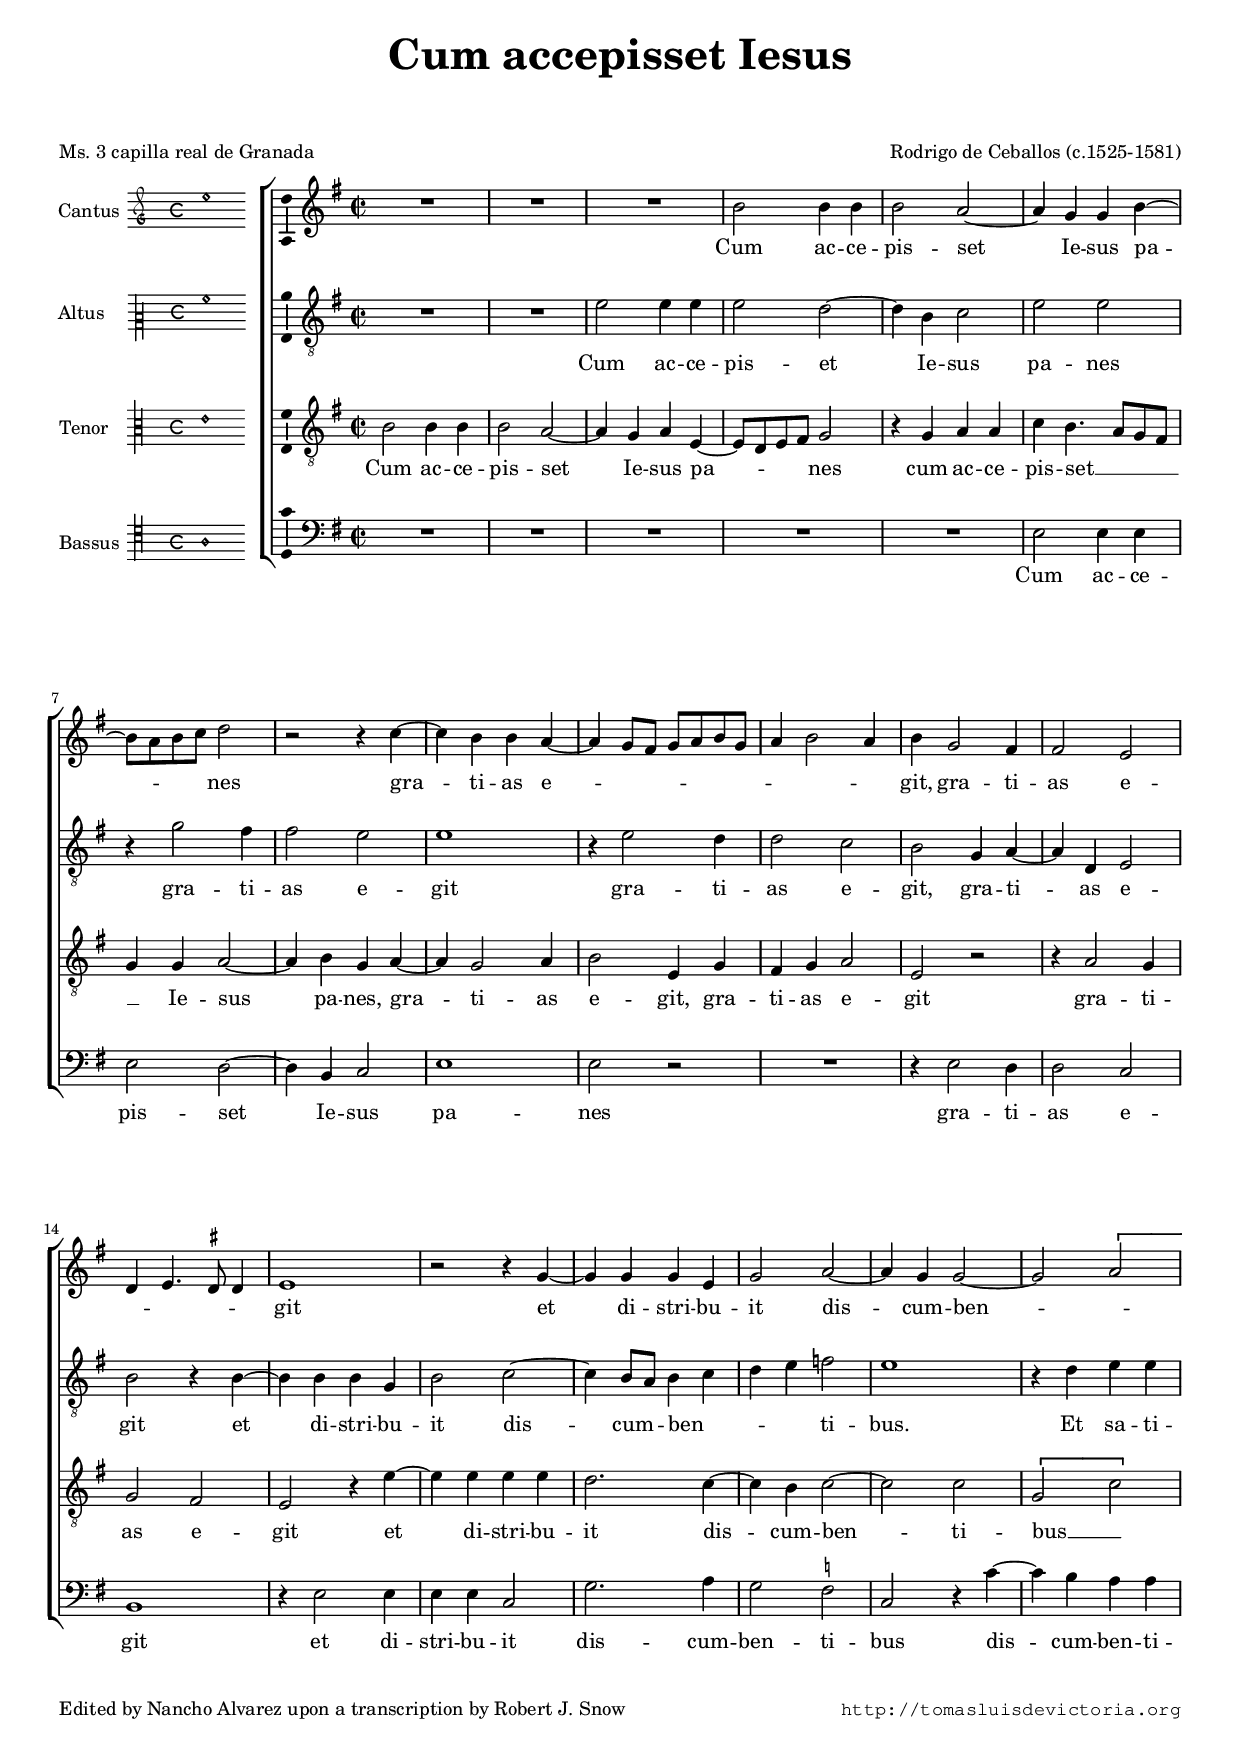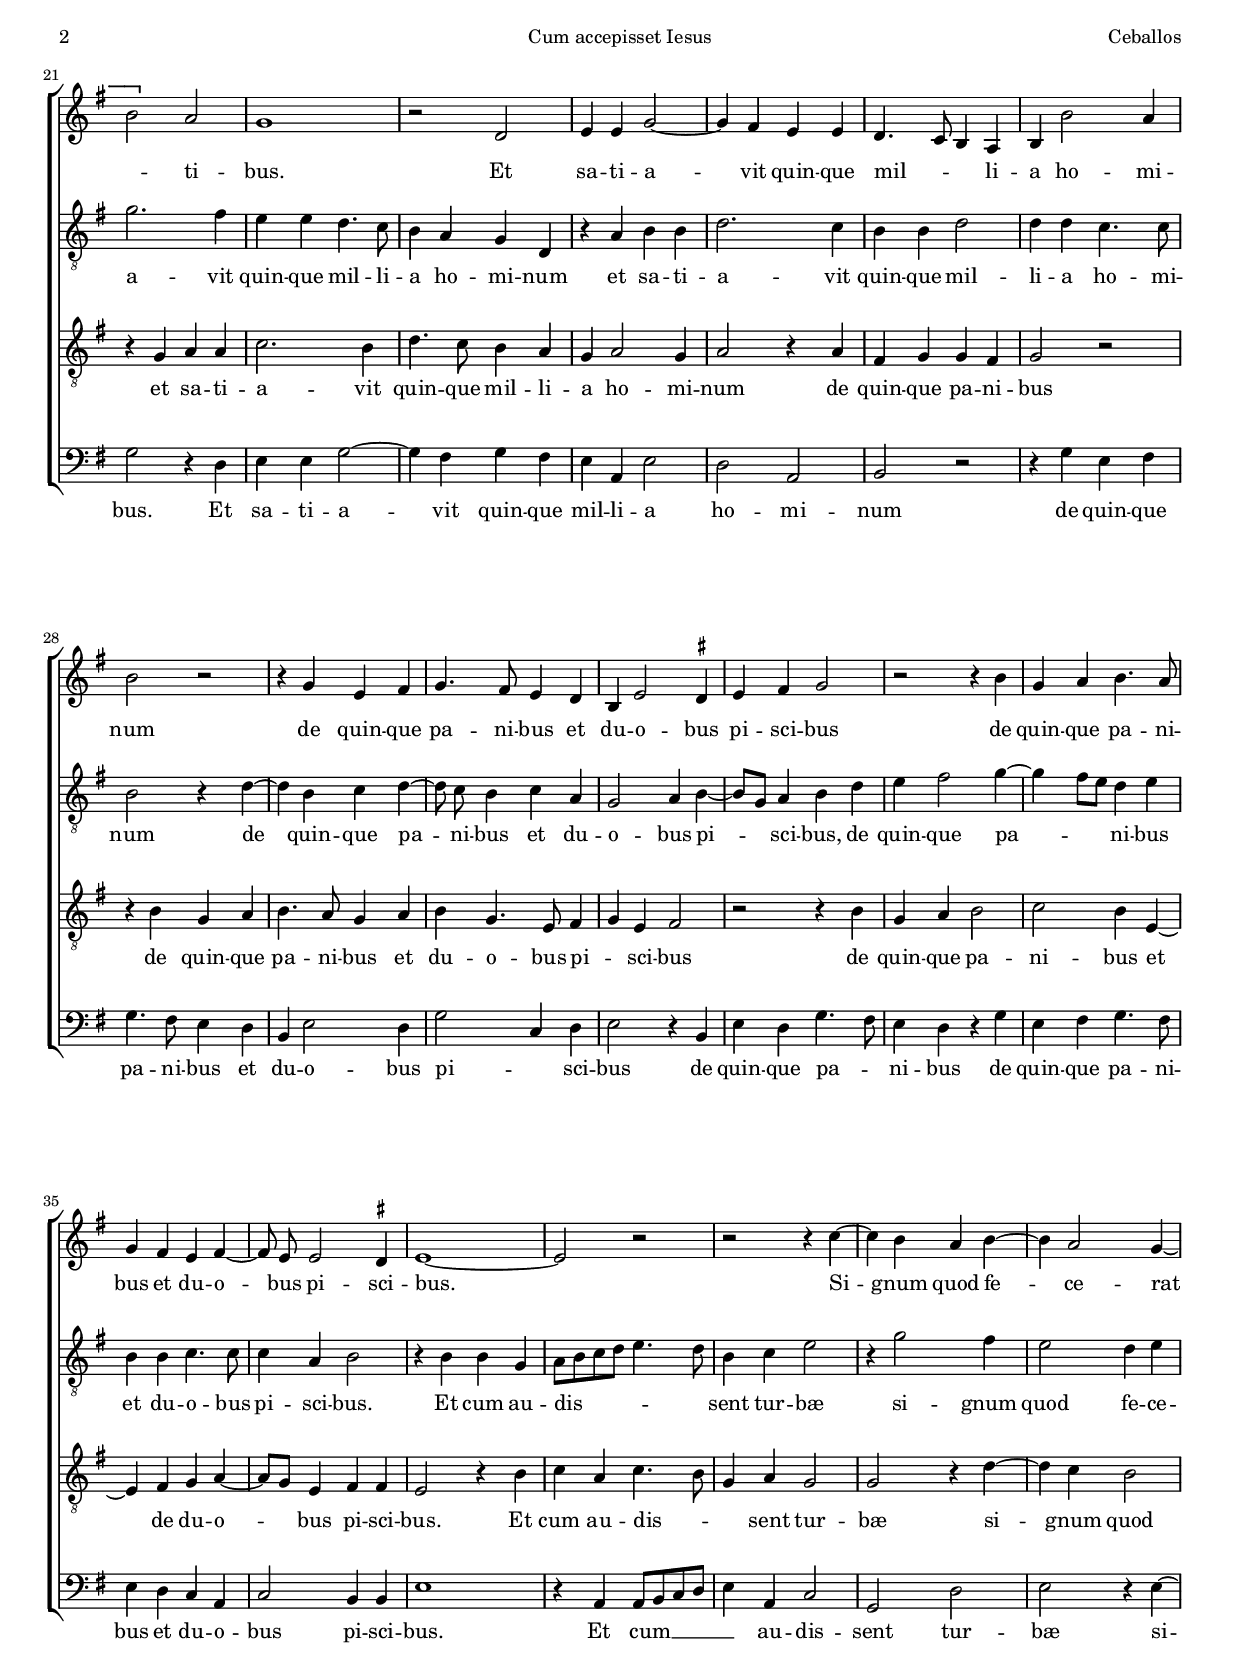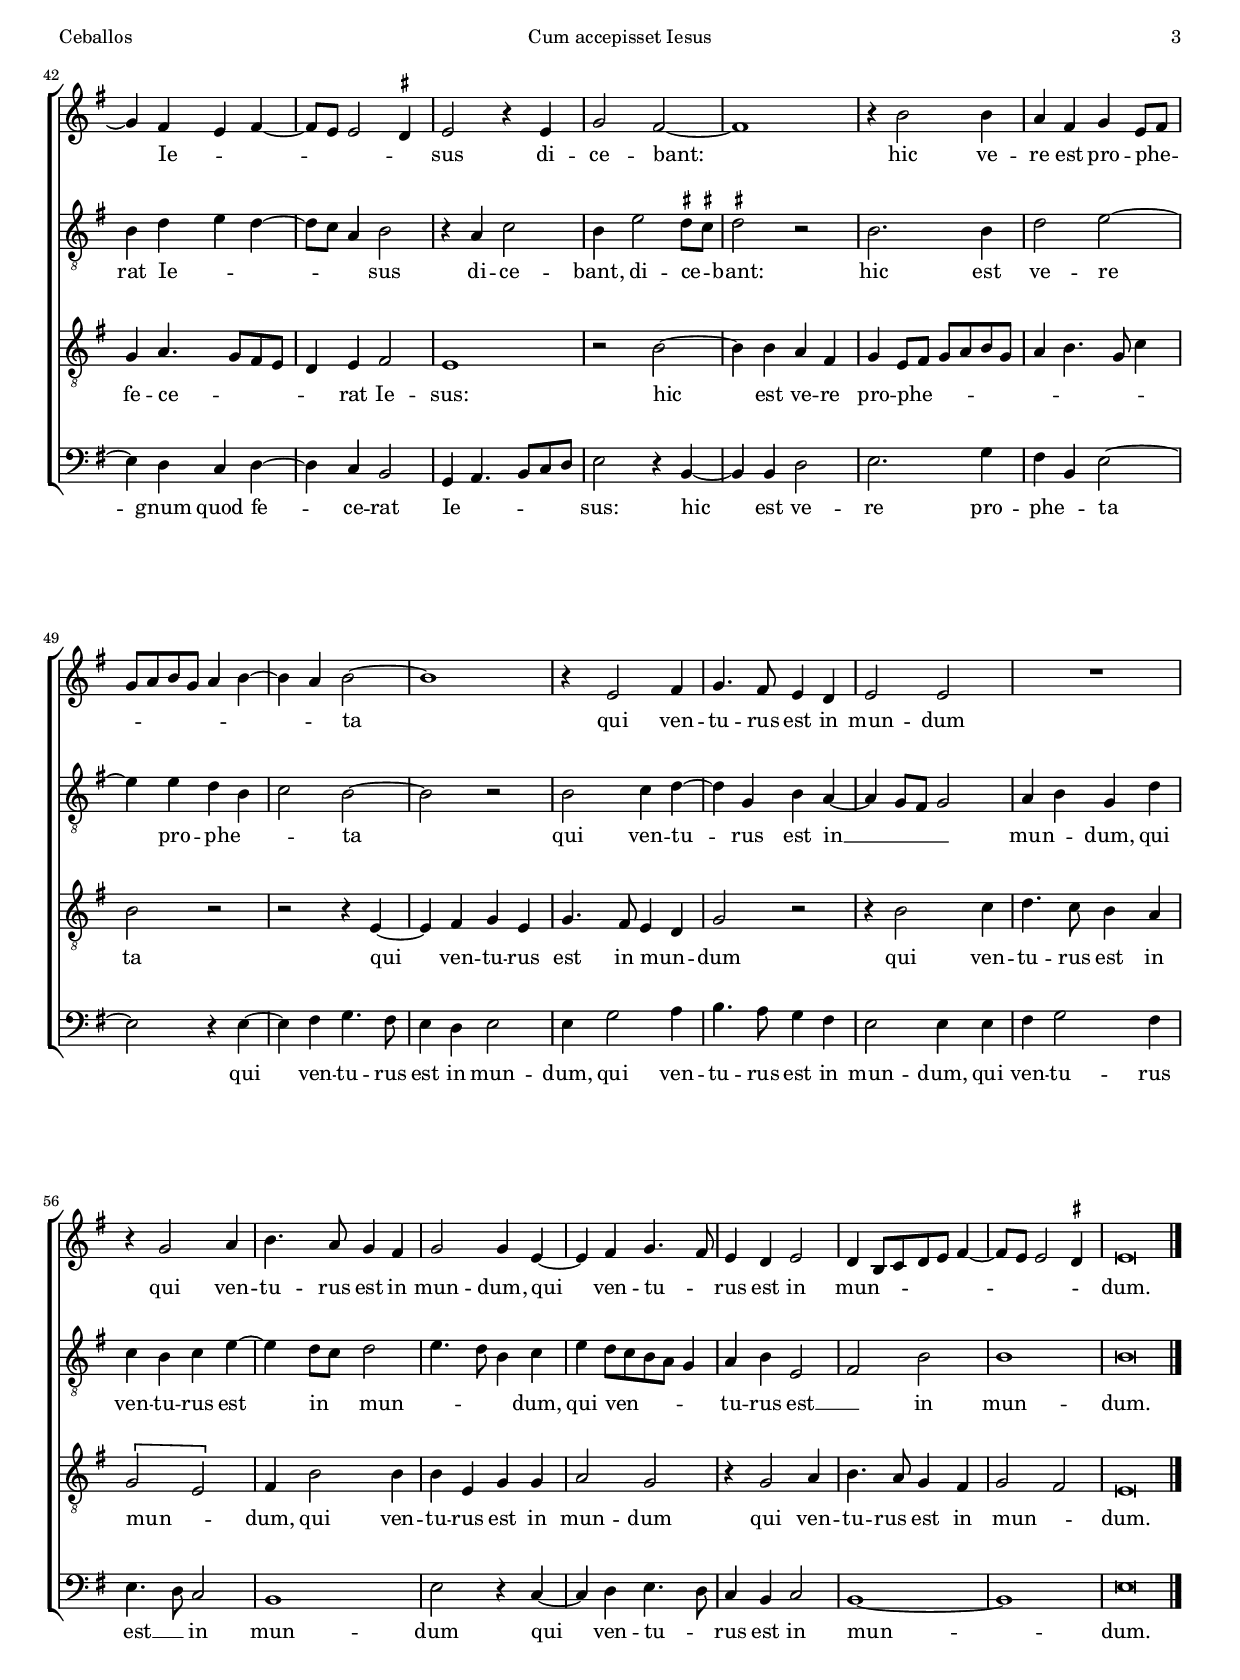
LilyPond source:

\version "2.18.0"

#(set-default-paper-size "a4")
#(set-global-staff-size 16.4)
#(ly:set-option 'point-and-click #f)
%mobile -s15.5 -i3.2

italicas=\override LyricText.font-shape = #'italic
rectas=\override LyricText.font-shape = #'upright
ss=\once \set suggestAccidentals = ##t
incipitwidth = 20
mtempo={\tempo 4 = 100}
mtempob={\tempo 4 = 50}
mt=#(define-music-function (parser location offset) (number?) ; move lyric text
      #{ \once \override LyricText.X-offset = -$offset #})

htitle="Cum accepisset Iesus"
hcomposer="Ceballos"

\header {
	title=\markup{\fontsize #3 "Cum accepisset Iesus"}
	%subtitle=""
	subsubtitle=\markup{\null \vspace #2 }
	composer="Rodrigo de Ceballos (c.1525-1581)"
        pdfauthor=\composer
	%opus="(-)"
	poet=\markup{"Ms. 3 capilla real de Granada"}
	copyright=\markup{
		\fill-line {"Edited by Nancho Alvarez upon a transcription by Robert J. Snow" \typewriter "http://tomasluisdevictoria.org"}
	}
%	tagline=""
}

global={\key c \major \time 2/2 \skip 1*63
	%\override Score.TimeSignature.break-visibility = #'#(#f #t #t)
	\bar "|."
}


cantus=\relative c''{
	R1*3
	e2 e4 e
	e2 d ~
	d4 c c e ~
	e8 d e f g2
	r2 r4 f ~
	f e e d ~
	d c8 b c d e c 
	d4 e2 d4
	e c2 b4
	b2 a
	g4 a4. \ss gis8 gis4
	a1
	r2 r4 c ~
	c4 c c a
	c2 d ~
	d4 c c2 ~
	c \[d
	e\] d
	c1
	r2 g
	a4 a c2 ~
	c4 b a a
	g4. f8 e4 d
	e4 e'2 d4
	e2 r
	r4 c a b
	c4. b8 a4 g
	e a2 \ss gis4 % Snow g
	a b c2
	r2 r4 e
	c d e4. d8
	c4 b a b ~
	b8 \noBeam a a2 \ss gis4
	a1 ~
	a2 r
	r2 r4 f' ~
	f e d e ~
	e d2 c4 ~
	c4 b a b ~
	b8 a a2 \ss gis4
	a2 r4 a
	c2 b ~
	b1
	r4 e2 e4
	d4 b c a8 b
	c d e c d4 e ~
	e d e2 ~
	e1
	r4 a,2 b4
	c4. b8 a4 g
	a2 a
	R1
	r4 c2 d4
	e4. d8 c4 b
	c2 c4 a ~
	a b c4. b8
	a4 g a2
	g4 e8[ f g a] b4 ~
	b8 a a2 \ss gis4
	a\breve*1/2
}

altus=\relative c''{
	R1*2
	a2 a4 a
	a2 g ~
	g4 e f2
	a a
	r4 c2 b4
	b2 a
	a1
	r4 a2 g4
	g2 f
	e c4 d ~
	d g, a2
	e'2 r4 e ~
	e e e c
	e2 f ~
	f4 e8 d e4 f
	g a bes2
	a1
	r4 g a a
	c2. b4
	a a g4. f8
	e4 d c g
	r4 d' e e
	g2. f4
	e e g2
	g4 g f4. f8
	e2 r4 g ~
	g e f g ~
	g8 \noBeam f e4 f d
	c2 d4 e ~
	e8 c d4 e g
	a4 b2 c4 ~
	c b8 a g4 a 
	e e f4. f8
	f4 d e2
	r4 e e c
	d8 e f g a4. g8
	e4 f a2
	r4 c2 b4
	a2 g4 a
	e g a g ~
	g8 f d4 e2
	r4 d f2
	e4 a2 \ss gis8 \ss fis
	\ss gis2 r
	e2. e4
	g2 a ~
	a4 a g e
	f2 e ~
	e r
	e2 f4 g ~
	g c, e d ~
	d4 c8 b c2
	d4 e c g'
	f e f a ~
	a g8 f g2
	a4. g8 e4 f
	a g8[ f e d] c4
	d4 e a,2
	b e
	e1
	e\breve*1/2
}

tenor=\relative c'{
	e2 e4 e
	e2 d ~
	d4 c d a ~
	a8 g a b c2
	r4 c d d
	f4 e4. d8 c b
	c4 c d2 ~
	d4 e c d ~
	d c2 d4
	e2 a,4 c
	b c d2
	a r
	r4 d2 c4
	c2 b
	a r4 a' ~
	a a a a
	g2. f4 ~
	f e f2 ~
	f f 
	\[c2 f\]
	r4 c d d
	f2. e4
	g4. f8 e4 d
	c4 d2 c4 
	d2 r4 d
	b c c b
	c2 r
	r4 e c d e4. d8 c4 d
	e c4. a8 b4
	c a b2
	r2 r4 e
	c d e2
	f e4 a, ~
	a b c d ~
	d8 c a4 b b
	a2 r4 e'
	f d f4. e8
	c4 d c2
	c r4 g' ~
	g f e2
	c4 d4. c8 b a 
	g4 a b2
	a1
	r2 e' ~
	e4 e d b
	c4 a8 b c d e c
	d4 e4. c8 f4
	e2 r
	r r4 a, ~
	a b c a
	c4. b8 a4 g 
	c2 r
	r4 e2 f4
	g4. f8 e4 d
	\[c2 a\]
	b4 e2 e4
	e a, c c
	d2 c
	r4 c2 d4
	e4. d8 c4 b
	c2 b
	a\breve*1/2
}

bassus=\relative c'{
	R1*5
	a2 a4 a
	a2 g ~
	g4 e f2
	a1
	a2 r
	R1
	r4 a2 g4
	g2 f
	e1
	r4 a2 a4
	a a f2
	c'2. d4
	c2 \ss bes
	f r4 f' ~
	f e d d
	c2 r4 g
	a a c2 ~
	c4 b c b
	a4 d, a'2
	g2 d
	e r
	r4 c' a b
	c4. b8 a4 g
	e4 a2 g4
	c2 f,4 g
	a2 r4 e
	a g c4. b8
	a4 g r4 c
	a b c4. b8
	a4 g f d
	f2 e4 e 
	a1
	r4 d, d8 e f g
	a4 d, f2
	c g'
	a2 r4 a ~
	a4 g f g ~
	g f e2
	c4 d4. e8 f g
	a2 r4 e ~
	e e g2
	a2. c4
	b4 e, a2 ~
	a r4 a ~
	a b c4. b8
	a4 g a2
	a4 c2 d4
	e4. d8 c4 b
	a2 a4 a
	b4 c2 b4
	a4. g8 f2
	e1
	a2 r4 f ~
	f g a4. g8
	f4 e f2
	e1 ~
	e
	a\breve*1/2
}

textocantus=\lyricmode{
Cum ac -- ce -- pis -- set Ie -- sus pa -- _ _ _ nes
gra -- ti -- as e -- _ _ _ _ _ _ _ _ _ git,
gra -- ti -- as e -- _ _ _ _ git
et di -- stri -- bu -- it dis -- cum -- ben -- _ _ ti -- bus.
Et sa -- ti -- a -- vit quin -- que mil -- _ _ li -- a ho -- mi -- num
de quin -- que pa -- ni -- bus et du -- o -- bus pi -- sci -- bus
de quin -- que pa -- ni -- bus et du -- o -- bus pi -- sci -- bus.
Si -- gnum quod fe -- ce -- rat Ie -- _ _ _ _ _ sus
di -- ce -- bant:
hic ve -- re est pro -- phe -- _ _ _ _ _ _ _ _ ta
qui ven -- tu -- rus est in mun -- dum
qui ven -- tu -- rus est in mun -- dum,
qui ven -- tu -- _ rus est in \mt #1.5 mun -- _ _ _ _ _ _ _ _ dum.
}

textoaltus=\lyricmode{
Cum ac -- ce -- pis -- et Ie -- sus pa -- nes
gra -- ti -- as e -- git
gra -- ti -- as e -- git,
gra -- ti -- as e -- git
et di -- stri -- bu -- it
dis -- \mt #1 cum -- _ ben -- _ _ _ ti -- bus.
Et sa -- ti -- a -- vit quin -- que mil -- li -- a ho -- mi -- num
et sa -- ti -- a -- vit quin -- que mil -- li -- a ho -- mi -- num
de quin -- que pa -- ni -- bus et du -- o -- bus pi -- _ sci -- bus,
de quin -- que pa -- _ _ ni -- bus et du -- o -- bus pi -- sci -- bus.
Et cum au -- dis -- _ _ _ _ _ sent tur -- bæ 
si -- gnum quod fe -- ce -- rat Ie -- _ _ _ _ sus
di -- ce -- bant,
di -- ce -- _ bant:
hic est ve -- re pro -- \mt #.5 phe -- _ _ ta
qui ven -- tu -- rus est in __ _ _ _ \mt #1.5 mun -- _ dum,
qui ven -- tu -- rus \mt #1 est in _ \mt #.5 mun -- _ _ _ dum,
qui ven -- _ _ _ _ tu -- rus \mt #.5 est __ _ in mun -- dum.
}

textotenor=\lyricmode{
Cum ac -- ce -- pis -- set Ie -- sus pa -- _ _ _ nes
cum ac -- ce -- pis -- set __ _ _ _ _ Ie -- sus pa -- nes,
gra -- ti -- as e -- git,
gra -- ti -- as e -- git
gra -- ti -- as e -- git
et di -- stri -- bu -- it
dis -- cum -- ben -- ti -- bus __ _ 
et sa -- ti -- a -- vit quin -- que mil -- li -- a ho -- mi -- num
de quin -- que pa -- ni -- bus
de quin -- que pa -- ni -- bus et du -- o -- bus pi -- _ sci -- bus
de quin -- que pa -- ni -- bus et de du -- o -- _ bus pi -- sci -- bus. % "de" sobra
Et cum au -- dis -- _ _ sent tur -- bæ
si -- gnum quod fe -- ce -- _ _ _ _ rat Ie -- sus:
hic est ve -- re pro -- phe -- _ _ _ _ _ _ _ _ _ ta
qui ven -- tu -- rus est in mun -- _ dum
qui ven -- tu -- rus est in mun -- _ dum,
qui ven -- tu -- rus est in mun -- dum
qui ven -- tu -- \mt #2.2 rus \mt #.8 est in \mt #.5 mun -- _ dum.
}

textobassus=\lyricmode{
Cum ac -- ce -- pis -- set Ie -- sus pa -- nes
gra -- ti -- as e -- git
et di -- stri -- bu -- it dis -- cum -- ben -- ti -- bus
dis -- cum -- ben -- ti -- bus.
Et sa -- ti -- a -- vit quin -- que mil -- li -- a ho -- mi -- num
de quin -- que pa -- ni -- bus et du -- o -- bus pi -- _ sci -- bus
de quin -- que pa -- _ ni -- bus
de quin -- que pa -- ni -- bus 
et du -- o -- bus pi -- sci -- bus.
Et \mt #.5 cum __ _ _ _ _ au -- dis -- sent tur -- bæ
si -- gnum quod fe -- ce -- rat Ie -- _ _ _ _ sus:
hic est ve -- re pro -- \mt #.6 phe -- _ ta
\mt #1 qui ven -- tu -- rus est in mun -- dum,
qui ven -- tu -- rus est in mun -- dum,
qui ven -- tu -- rus \mt #.4 est __ _ in mun -- dum
qui ven -- tu -- _ rus est in mun -- dum.
}


incipitcantus=\markup{
	\score{
		{ 
		\set Staff.instrumentName="Cantus "
		\override NoteHead.style = #'neomensural
		\override Staff.TimeSignature.style = #'neomensural
		\cadenzaOn 
		\clef "petrucci-g"
		\key c \major
		\time 4/4
                e''1
		} 

	\layout { line-width=\incipitwidth indent = 0 }
	}
}

incipitaltus=\markup{
	\score{
		{ 
		\set Staff.instrumentName="Altus    "
		\override NoteHead.style = #'neomensural 
		\override Staff.TimeSignature.style = #'neomensural
		\cadenzaOn 
		\clef "petrucci-c2"
		\key c \major
		\time 4/4
               a'1
		} 
	\layout { line-width=\incipitwidth indent = 0 }
	}
}


incipittenor=\markup{
	\score{
		{ 
		\set Staff.instrumentName="Tenor   "
		\override NoteHead.style = #'neomensural 
		\override Staff.TimeSignature.style = #'neomensural
		\cadenzaOn 
		\clef "petrucci-c3"
		\key c \major
		\time 4/4
                e'1
		} 
	\layout { line-width=\incipitwidth indent=0 }
	}
}

incipitbassus=\markup{
	\score{
		{ 
		\set Staff.instrumentName="Bassus "
		\override NoteHead.style = #'neomensural
		\override Staff.TimeSignature.style = #'neomensural
		\cadenzaOn 
		\clef "petrucci-c4"
		\key c \major
		\time 4/4
                a1
		} 
	\layout { line-width=\incipitwidth indent = 0 }
	}
}

%\layout {
%       \context {\Voice
%               \remove Ligature_bracket_engraver
%               \consists Mensural_ligature_engraver
%       }
%       line-width=\incipitwidth
%       indent = 0
%}

\score {\transpose c' g{
\new ChoirStaff<<

	\new Staff <<\global
	\new Voice="v1" {
		\set Staff.instrumentName=\incipitcantus
		\clef "treble"
		\cantus }
	\new Lyrics \lyricsto "v1" {\textocantus }
	>>

	\new Staff <<\global
	\new Voice="v2" {
		\set Staff.instrumentName=\incipitaltus
		\clef "G_8"
		\altus }
	\new Lyrics \lyricsto "v2" {\textoaltus }
	>>
	
	\new Staff <<\global
	\new Voice="v3" {
		\set Staff.instrumentName=\incipittenor
		\clef "G_8"
		\tenor }
	\new Lyrics \lyricsto "v3" {\textotenor }
	>>

	\new Staff <<\global
	\new Voice="v4" {
		\set Staff.instrumentName=\incipitbassus
		\clef "bass"
		\bassus }
	\new Lyrics \lyricsto "v4" {\textobassus }
	>>
	
>>

	} % transpose

\layout{ 
	\context {\Lyrics 
		\override VerticalAxisGroup.staff-affinity = #UP
		\override VerticalAxisGroup.nonstaff-relatedstaff-spacing =
			#'((basic-distance . 0) (minimum-distance . 0) (padding . 1))
		\override LyricText.font-size = #1.2
		\override LyricHyphen.minimum-distance = #0.5
	}
	\context {\Score 
		tempoHideNote = ##t
		\override BarNumber.padding = #2 
	}
	\context {\Voice 
		%melismaBusyProperties = #'()
		%autoBeaming = ##f
	}
	\context {\Staff 
                %\RemoveEmptyStaves
                %\override VerticalAxisGroup.remove-first = ##t
		\override VerticalAxisGroup.staff-staff-spacing =
			#'((basic-distance . 11) (minimum-distance . 0) (padding . 1))
		\consists Ambitus_engraver 
		\override LigatureBracket.padding = #1
	}
}

%\midi { \mtempo }

}


\paper{
	evenHeaderMarkup=\markup  \fill-line { \fromproperty #'page:page-number-string \htitle \hcomposer }
	oddHeaderMarkup= \markup  \fill-line { \on-the-fly #not-first-page \hcomposer \on-the-fly #not-first-page \htitle \on-the-fly #not-first-page \fromproperty #'page:page-number-string }
	%system-count=20
	%page-count = 8
	ragged-last-bottom = ##f
	indent=3.6\cm
	system-system-spacing =
	#'((basic-distance . 20) (minimum-distance . 0) (padding . 5))
	top-system-spacing = % header
	#'((basic-distance . 8) (minimum-distance . 0) (padding . 0))
	last-bottom-spacing = % footer
	#'((basic-distance . 12) (minimum-distance . 0) (padding . 0))
	markup-system-spacing.padding = #1.5
}
